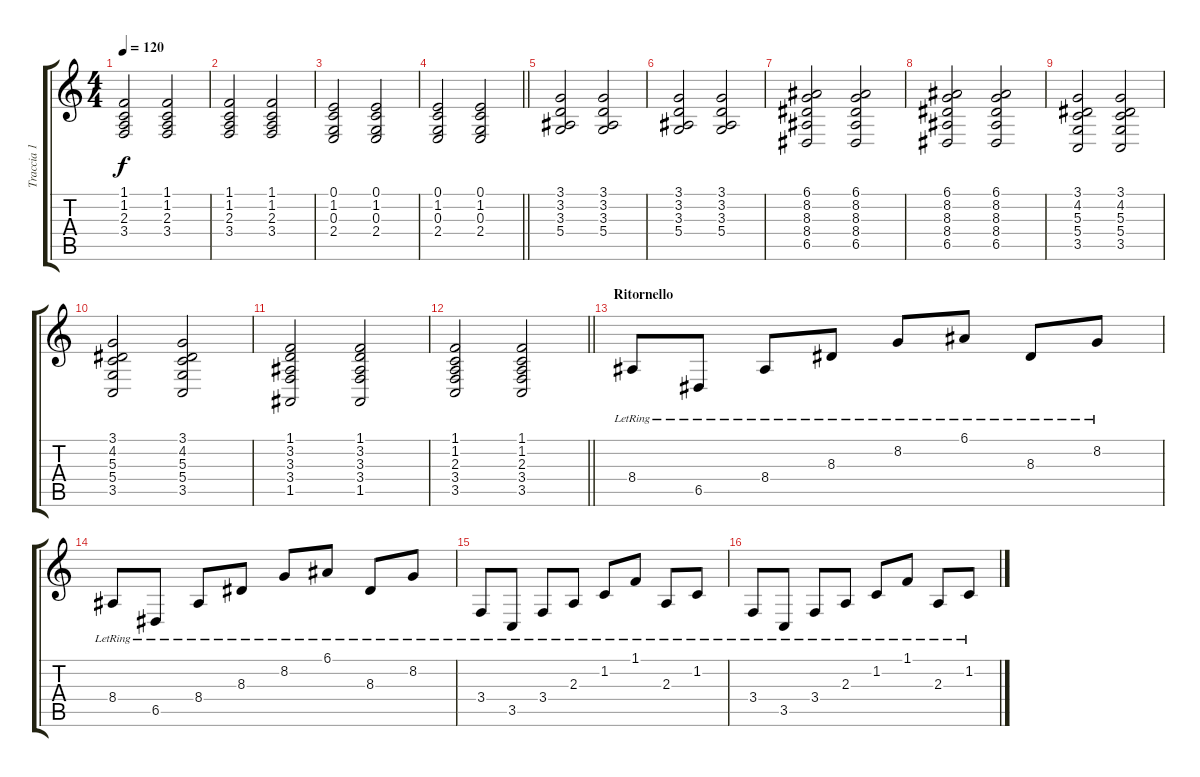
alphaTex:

\track ("Traccia 1" "Traccia 1") {instrument acousticgrandpiano}
\staff {score tabs}
\tuning (E4 B3 G3 D3 A2 E2) {hide}
\ts (4 4)
\tempo 120
\clef g2
\ks c
(1.1 1.2 2.3 3.4).2{dy f} (1.1 1.2 2.3 3.4).2 |
(1.1 1.2 2.3 3.4).2 (1.1 1.2 2.3 3.4).2 |
(0.1 1.2 0.3 2.4).2 (0.1 1.2 0.3 2.4).2 |
\barLineRight lightlight
(0.1 1.2 0.3 2.4).2 (0.1 1.2 0.3 2.4).2 |
(3.1 3.2 3.3 5.4).2 (3.1 3.2 3.3 5.4).2 |
(3.1 3.2 3.3 5.4).2 (3.1 3.2 3.3 5.4).2 |
(6.1 8.2 8.3 8.4 6.5).2 (6.1 8.2 8.3 8.4 6.5).2 |
(6.1 8.2 8.3 8.4 6.5).2 (6.1 8.2 8.3 8.4 6.5).2 |
(3.1 4.2 5.3 5.4 3.5).2 (3.1 4.2 5.3 5.4 3.5).2 |
(3.1 4.2 5.3 5.4 3.5).2 (3.1 4.2 5.3 5.4 3.5).2 |
(1.1 3.2 3.3 3.4 1.5).2 (1.1 3.2 3.3 3.4 1.5).2 |
\barLineRight lightlight
(1.1 1.2 2.3 3.4 3.5).2 (1.1 1.2 2.3 3.4 3.5).2 |
\section ("" "Ritornello")
8.4{lr}.8 6.5{lr}.8 8.4{lr}.8 8.3{lr}.8 8.2{lr}.8 6.1{lr}.8 8.3{lr}.8 8.2{lr}.8 |
8.4{lr}.8 6.5{lr}.8 8.4{lr}.8 8.3{lr}.8 8.2{lr}.8 6.1{lr}.8 8.3{lr}.8 8.2{lr}.8 |
3.4{lr}.8 3.5{lr}.8 3.4{lr}.8 2.3{lr}.8 1.2{lr}.8 1.1{lr}.8 2.3{lr}.8 1.2{lr}.8 |
3.4{lr}.8 3.5{lr}.8 3.4{lr}.8 2.3{lr}.8 1.2{lr}.8 1.1{lr}.8 2.3{lr}.8 1.2{lr}.8
